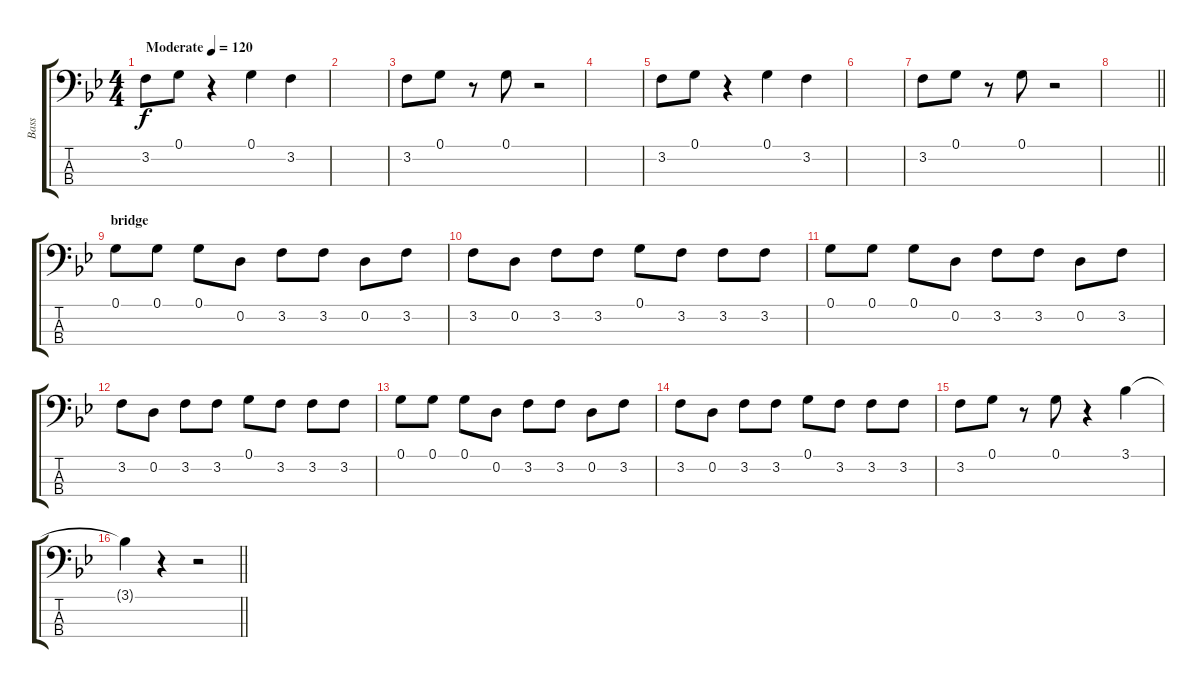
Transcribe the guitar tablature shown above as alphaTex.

\track ("Bass" "Bass") {instrument acousticbass}
\staff {score tabs}
\tuning (G2 D2 A1 E1) {hide}
\ts (4 4)
\tempo (120 "Moderate")
\tempo 170
\tempo (120 "Moderate")
\clef f4
\ks gminor
3.2.8{dy f instrument acousticbass} 0.1.8 r.4 0.1.4 3.2.4 |
|
3.2.8 0.1.8 r.8 0.1.8 r.2 |
|
3.2.8 0.1.8 r.4 0.1.4 3.2.4 |
|
3.2.8 0.1.8 r.8 0.1.8 r.2 |
\barLineRight lightlight
|
\section ("" "bridge")
0.1.8 0.1.8 0.1.8 0.2.8 3.2.8 3.2.8 0.2.8 3.2.8 |
3.2.8 0.2.8 3.2.8 3.2.8 0.1.8 3.2.8 3.2.8 3.2.8 |
0.1.8 0.1.8 0.1.8 0.2.8 3.2.8 3.2.8 0.2.8 3.2.8 |
3.2.8 0.2.8 3.2.8 3.2.8 0.1.8 3.2.8 3.2.8 3.2.8 |
0.1.8 0.1.8 0.1.8 0.2.8 3.2.8 3.2.8 0.2.8 3.2.8 |
3.2.8 0.2.8 3.2.8 3.2.8 0.1.8 3.2.8 3.2.8 3.2.8 |
3.2.8 0.1.8 r.8 0.1.8 r.4 3.1.4 |
\barLineRight lightlight
3.1{t}.4 r.4 r.2
